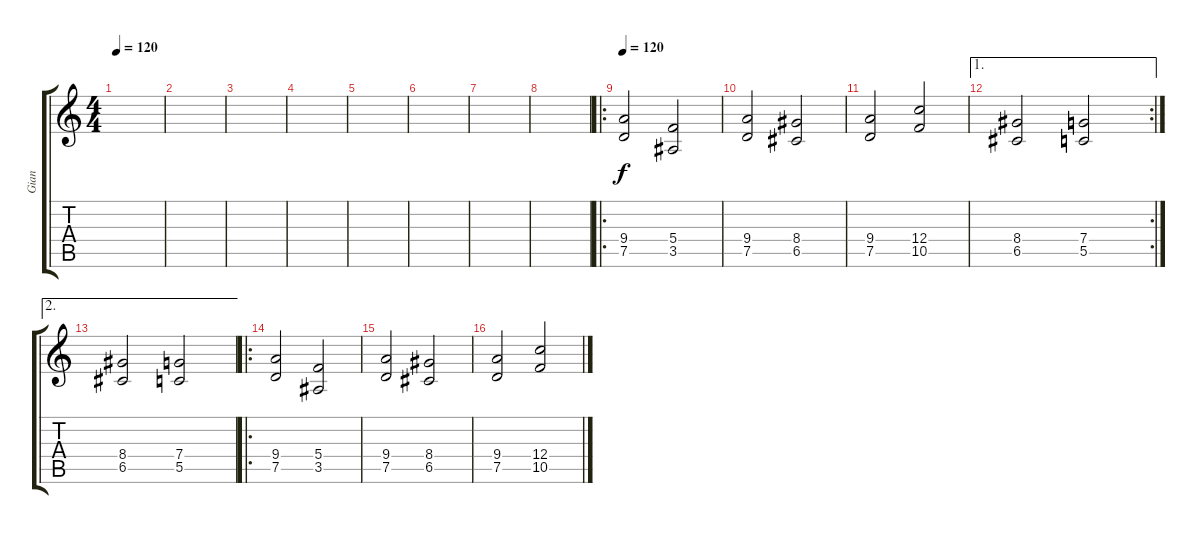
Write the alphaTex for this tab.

\track ("Gian" "Gian") {instrument overdrivenguitar}
\staff {score tabs}
\tuning (D4 A3 F3 C3 G2 D2) {hide}
\ts (4 4)
\tempo 120
\clef g2
\ks c
|
|
|
|
|
|
|
|
\ro
\tempo 120
(9.4 7.5).2 (5.4 3.5).2 |
(9.4 7.5).2 (8.4 6.5).2 |
(9.4 7.5).2 (12.4 10.5).2 |
\ae 1
\rc 2
(8.4 6.5).2 (7.4 5.5).2 |
\ae 2
(8.4 6.5).2 (7.4 5.5).2 |
\ro
(9.4 7.5).2 (5.4 3.5).2 |
(9.4 7.5).2 (8.4 6.5).2 |
(9.4 7.5).2 (12.4 10.5).2
